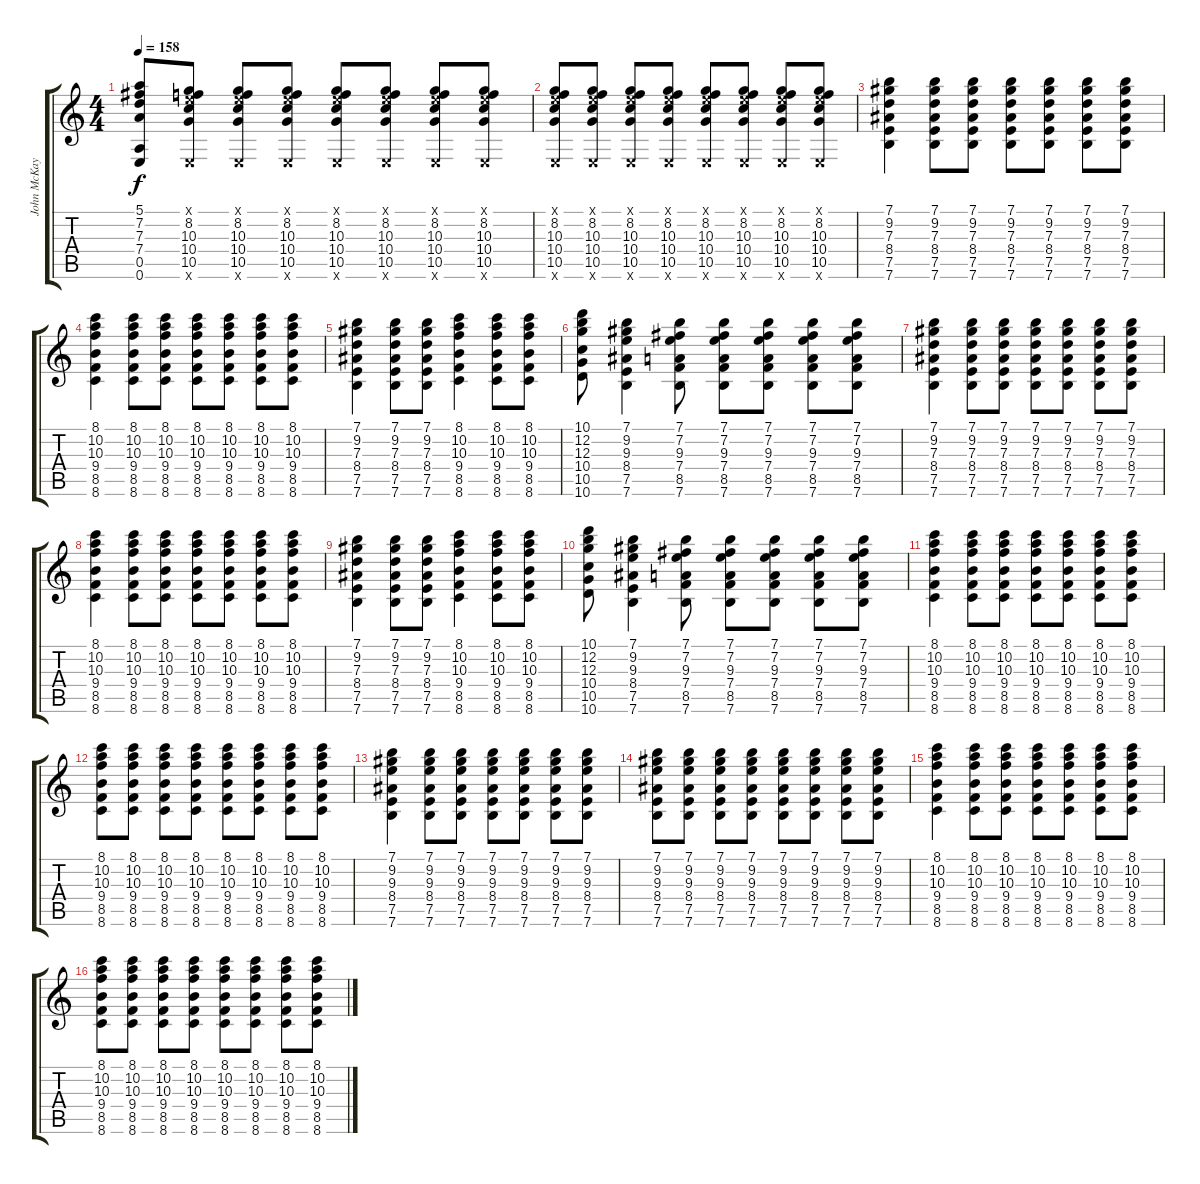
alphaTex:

\track ("John McKay" "John McKay") {instrument acousticguitarsteel}
\staff {score tabs}
\tuning (E4 B3 G3 D3 A2 E2) {hide}
\ts (4 4)
\tempo 158
\clef g2
\ks c
(5.1{t} 7.2{t} 7.3{t} 7.4{t} 0.5{t} 0.6{t}).8{dy f} (0.1{x} 8.2 10.3 10.4 10.5 0.6{x}).8 (0.1{x} 8.2 10.3 10.4 10.5 0.6{x}).8 (0.1{x} 8.2 10.3 10.4 10.5 0.6{x}).8 (0.1{x} 8.2 10.3 10.4 10.5 0.6{x}).8 (0.1{x} 8.2 10.3 10.4 10.5 0.6{x}).8 (0.1{x} 8.2 10.3 10.4 10.5 0.6{x}).8 (0.1{x} 8.2 10.3 10.4 10.5 0.6{x}).8 |
(0.1{x} 8.2 10.3 10.4 10.5 0.6{x}).8 (0.1{x} 8.2 10.3 10.4 10.5 0.6{x}).8 (0.1{x} 8.2 10.3 10.4 10.5 0.6{x}).8 (0.1{x} 8.2 10.3 10.4 10.5 0.6{x}).8 (0.1{x} 8.2 10.3 10.4 10.5 0.6{x}).8 (0.1{x} 8.2 10.3 10.4 10.5 0.6{x}).8 (0.1{x} 8.2 10.3 10.4 10.5 0.6{x}).8 (0.1{x} 8.2 10.3 10.4 10.5 0.6{x}).8 |
(7.1 9.2 7.3 8.4 7.5 7.6).4 (7.1 9.2 7.3 8.4 7.5 7.6).8 (7.1 9.2 7.3 8.4 7.5 7.6).8 (7.1 9.2 7.3 8.4 7.5 7.6).8 (7.1 9.2 7.3 8.4 7.5 7.6).8 (7.1 9.2 7.3 8.4 7.5 7.6).8 (7.1 9.2 7.3 8.4 7.5 7.6).8 |
(8.1 10.2 10.3 9.4 8.5 8.6).4 (8.1 10.2 10.3 9.4 8.5 8.6).8 (8.1 10.2 10.3 9.4 8.5 8.6).8 (8.1 10.2 10.3 9.4 8.5 8.6).8 (8.1 10.2 10.3 9.4 8.5 8.6).8 (8.1 10.2 10.3 9.4 8.5 8.6).8 (8.1 10.2 10.3 9.4 8.5 8.6).8 |
(7.1 9.2 7.3 8.4 7.5 7.6).4 (7.1 9.2 7.3 8.4 7.5 7.6).8 (7.1 9.2 7.3 8.4 7.5 7.6).8 (8.1 10.2 10.3 9.4 8.5 8.6).4 (8.1 10.2 10.3 9.4 8.5 8.6).8 (8.1 10.2 10.3 9.4 8.5 8.6).8 |
(10.1 12.2 12.3 10.4 10.5 10.6).8 (7.1 9.2 9.3 8.4 7.5 7.6).4 (7.1 7.2 9.3 7.4 8.5 7.6).8 (7.1 7.2 9.3 7.4 8.5 7.6).8 (7.1 7.2 9.3 7.4 8.5 7.6).8 (7.1 7.2 9.3 7.4 8.5 7.6).8 (7.1 7.2 9.3 7.4 8.5 7.6).8 |
(7.1 9.2 7.3 8.4 7.5 7.6).4 (7.1 9.2 7.3 8.4 7.5 7.6).8 (7.1 9.2 7.3 8.4 7.5 7.6).8 (7.1 9.2 7.3 8.4 7.5 7.6).8 (7.1 9.2 7.3 8.4 7.5 7.6).8 (7.1 9.2 7.3 8.4 7.5 7.6).8 (7.1 9.2 7.3 8.4 7.5 7.6).8 |
(8.1 10.2 10.3 9.4 8.5 8.6).4 (8.1 10.2 10.3 9.4 8.5 8.6).8 (8.1 10.2 10.3 9.4 8.5 8.6).8 (8.1 10.2 10.3 9.4 8.5 8.6).8 (8.1 10.2 10.3 9.4 8.5 8.6).8 (8.1 10.2 10.3 9.4 8.5 8.6).8 (8.1 10.2 10.3 9.4 8.5 8.6).8 |
(7.1 9.2 7.3 8.4 7.5 7.6).4 (7.1 9.2 7.3 8.4 7.5 7.6).8 (7.1 9.2 7.3 8.4 7.5 7.6).8 (8.1 10.2 10.3 9.4 8.5 8.6).4 (8.1 10.2 10.3 9.4 8.5 8.6).8 (8.1 10.2 10.3 9.4 8.5 8.6).8 |
(10.1 12.2 12.3 10.4 10.5 10.6).8 (7.1 9.2 9.3 8.4 7.5 7.6).4 (7.1 7.2 9.3 7.4 8.5 7.6).8 (7.1 7.2 9.3 7.4 8.5 7.6).8 (7.1 7.2 9.3 7.4 8.5 7.6).8 (7.1 7.2 9.3 7.4 8.5 7.6).8 (7.1 7.2 9.3 7.4 8.5 7.6).8 |
(8.1 10.2 10.3 9.4 8.5 8.6).4 (8.1 10.2 10.3 9.4 8.5 8.6).8 (8.1 10.2 10.3 9.4 8.5 8.6).8 (8.1 10.2 10.3 9.4 8.5 8.6).8 (8.1 10.2 10.3 9.4 8.5 8.6).8 (8.1 10.2 10.3 9.4 8.5 8.6).8 (8.1 10.2 10.3 9.4 8.5 8.6).8 |
(8.1 10.2 10.3 9.4 8.5 8.6).8 (8.1 10.2 10.3 9.4 8.5 8.6).8 (8.1 10.2 10.3 9.4 8.5 8.6).8 (8.1 10.2 10.3 9.4 8.5 8.6).8 (8.1 10.2 10.3 9.4 8.5 8.6).8 (8.1 10.2 10.3 9.4 8.5 8.6).8 (8.1 10.2 10.3 9.4 8.5 8.6).8 (8.1 10.2 10.3 9.4 8.5 8.6).8 |
(7.1 9.2 9.3 8.4 7.5 7.6).4 (7.1 9.2 9.3 8.4 7.5 7.6).8 (7.1 9.2 9.3 8.4 7.5 7.6).8 (7.1 9.2 9.3 8.4 7.5 7.6).8 (7.1 9.2 9.3 8.4 7.5 7.6).8 (7.1 9.2 9.3 8.4 7.5 7.6).8 (7.1 9.2 9.3 8.4 7.5 7.6).8 |
(7.1 9.2 9.3 8.4 7.5 7.6).8 (7.1 9.2 9.3 8.4 7.5 7.6).8 (7.1 9.2 9.3 8.4 7.5 7.6).8 (7.1 9.2 9.3 8.4 7.5 7.6).8 (7.1 9.2 9.3 8.4 7.5 7.6).8 (7.1 9.2 9.3 8.4 7.5 7.6).8 (7.1 9.2 9.3 8.4 7.5 7.6).8 (7.1 9.2 9.3 8.4 7.5 7.6).8 |
(8.1 10.2 10.3 9.4 8.5 8.6).4 (8.1 10.2 10.3 9.4 8.5 8.6).8 (8.1 10.2 10.3 9.4 8.5 8.6).8 (8.1 10.2 10.3 9.4 8.5 8.6).8 (8.1 10.2 10.3 9.4 8.5 8.6).8 (8.1 10.2 10.3 9.4 8.5 8.6).8 (8.1 10.2 10.3 9.4 8.5 8.6).8 |
(8.1 10.2 10.3 9.4 8.5 8.6).8 (8.1 10.2 10.3 9.4 8.5 8.6).8 (8.1 10.2 10.3 9.4 8.5 8.6).8 (8.1 10.2 10.3 9.4 8.5 8.6).8 (8.1 10.2 10.3 9.4 8.5 8.6).8 (8.1 10.2 10.3 9.4 8.5 8.6).8 (8.1 10.2 10.3 9.4 8.5 8.6).8 (8.1 10.2 10.3 9.4 8.5 8.6).8
